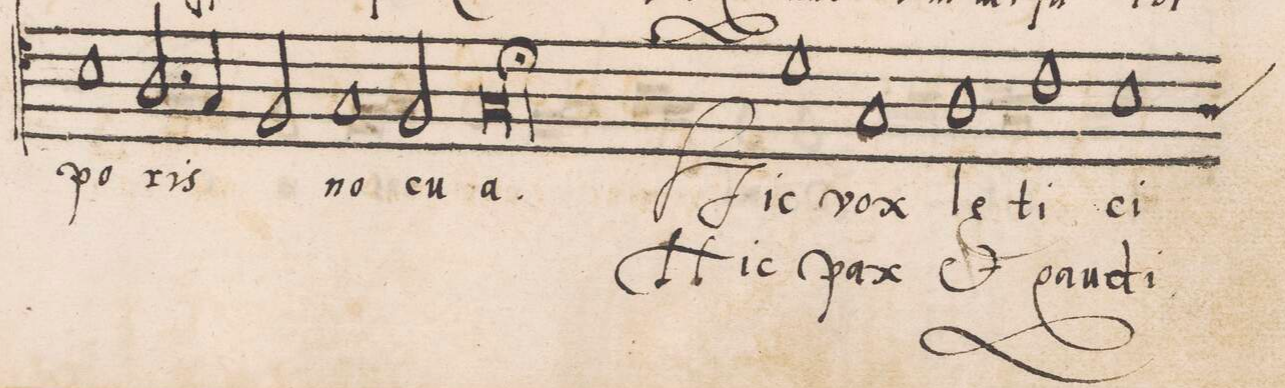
**kern	**text	**text
*I"TENOR	*	*
*clefC4	*	*
*k[]	*	*
*met(c|)	*	*
*M2/1	*	*
1B	-po-	.
=43	=43	=43
2.A/	-ris	.
4G/	.	.
2F/	.	.
1G	no-	.
=44	=44	=44
2F/	-cu-	.
1G;	-a.	.
=45	=45	=45
1d	Hic	Hic
1G	vox	pax
=46	=46	=46
1A	l(ae)-	e(t)
1c	-ti-	gau-
=47	=47	=47
*custos:A	*	*
1B	-ci-	-di-
*-	*-	*-
